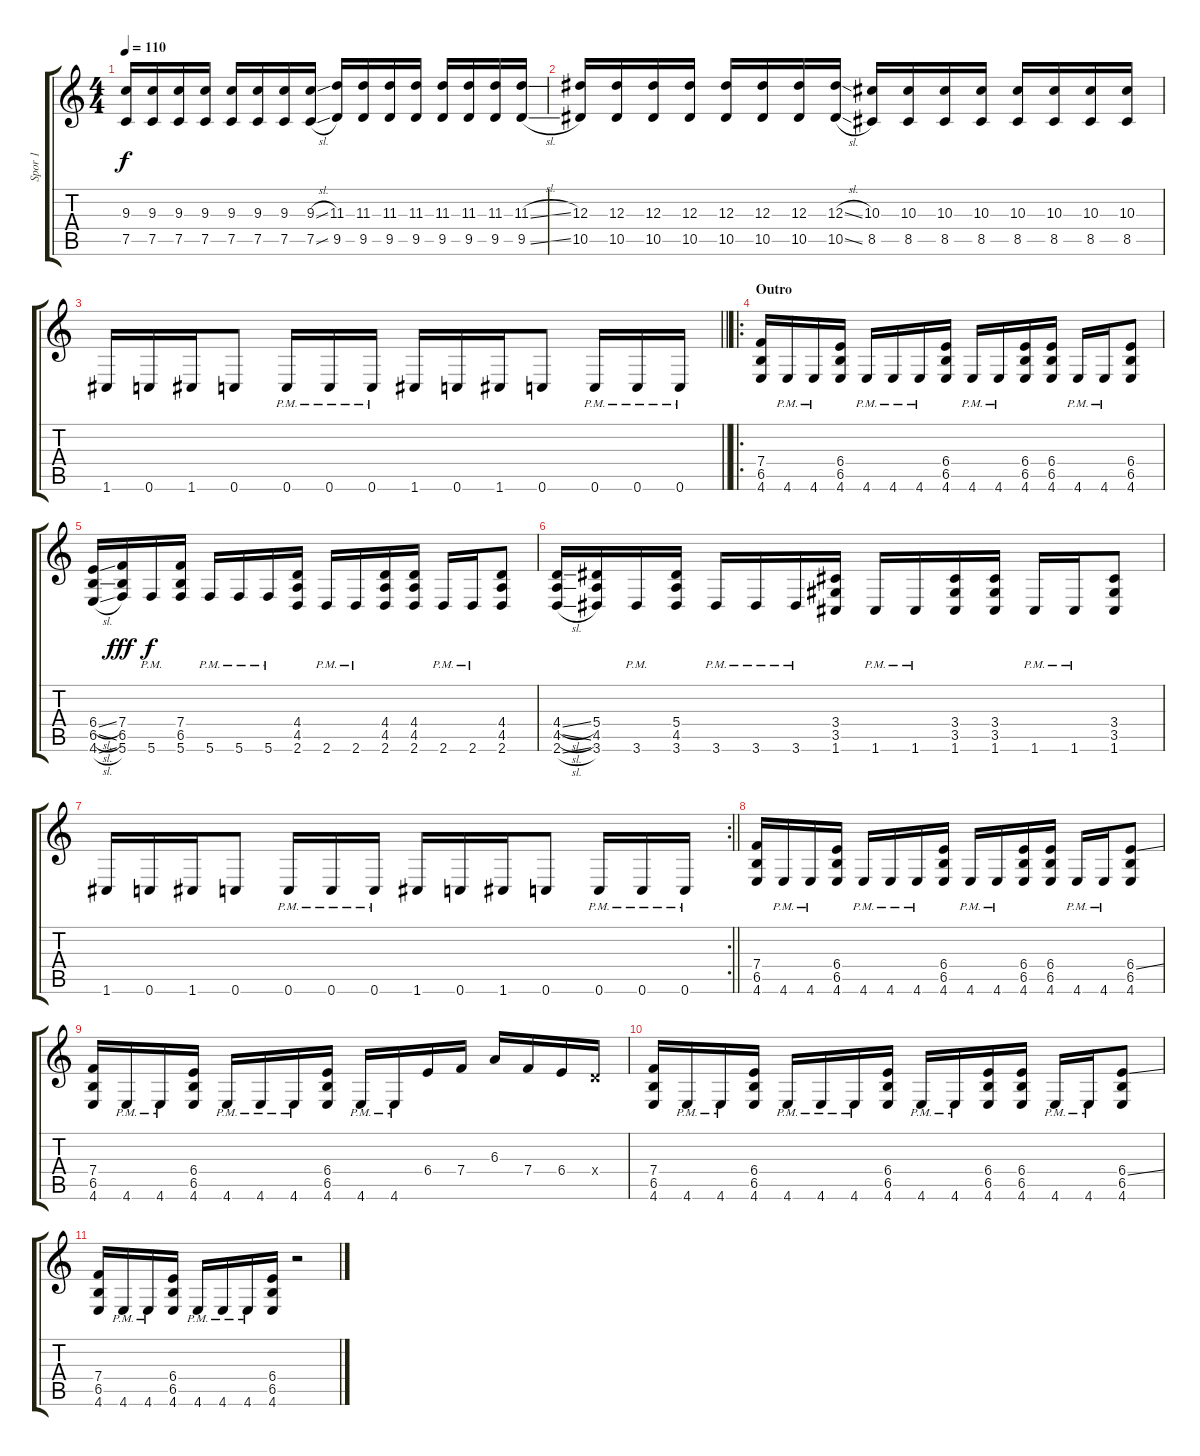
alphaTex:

\track ("Spor 1" "Spor 1") {instrument distortionguitar}
\staff {score tabs}
\tuning (C4 G3 Eb3 Bb2 F2 C2) {hide}
\ts (4 4)
\tempo 110
\clef g2
\ks c
(9.3 7.5).16{dy f} (9.3 7.5).16 (9.3 7.5).16 (9.3 7.5).16 (9.3 7.5).16 (9.3 7.5).16 (9.3 7.5).16 (9.3{sl} 7.5{sl}).16 (11.3 9.5).16 (11.3 9.5).16 (11.3 9.5).16 (11.3 9.5).16 (11.3 9.5).16 (11.3 9.5).16 (11.3 9.5).16 (11.3{sl} 9.5{sl}).16 |
(12.3 10.5).16 (12.3 10.5).16 (12.3 10.5).16 (12.3 10.5).16 (12.3 10.5).16 (12.3 10.5).16 (12.3 10.5).16 (12.3{sl} 10.5{sl}).16 (10.3 8.5).16 (10.3 8.5).16 (10.3 8.5).16 (10.3 8.5).16 (10.3 8.5).16 (10.3 8.5).16 (10.3 8.5).16 (10.3 8.5).16 |
\barLineRight lightlight
1.6.16 0.6.16 1.6.16 0.6.8 0.6{pm}.16 0.6{pm}.16 0.6{pm}.16 1.6.16 0.6.16 1.6.16 0.6.8 0.6{pm}.16 0.6{pm}.16 0.6{pm}.16 |
\ro
\section ("" "Outro")
(7.4 6.5 4.6).16 4.6{pm}.16 4.6{pm}.16 (6.4 6.5 4.6).16 4.6{pm}.16 4.6{pm}.16 4.6{pm}.16 (6.4 6.5 4.6).16 4.6{pm}.16 4.6{pm}.16 (6.4 6.5 4.6).16 (6.4 6.5 4.6).16 4.6{pm}.16 4.6{pm}.16 (6.4 6.5 4.6).8 |
(6.4{sl} 6.5{sl} 4.6{sl}).16 (7.4 6.5 5.6).16{dy fff} 5.6{pm}.16{dy f} (7.4 6.5 5.6).16 5.6{pm}.16 5.6{pm}.16 5.6{pm}.16 (4.4 4.5 2.6).16 2.6{pm}.16 2.6{pm}.16 (4.4 4.5 2.6).16 (4.4 4.5 2.6).16 2.6{pm}.16 2.6{pm}.16 (4.4 4.5 2.6).8 |
(4.4{sl} 4.5{sl} 2.6{sl}).16 (5.4 4.5 3.6).16 3.6{pm}.16 (5.4 4.5 3.6).16 3.6{pm}.16 3.6{pm}.16 3.6{pm}.16 (3.4 3.5 1.6).16 1.6{pm}.16 1.6{pm}.16 (3.4 3.5 1.6).16 (3.4 3.5 1.6).16 1.6{pm}.16 1.6{pm}.16 (3.4 3.5 1.6).8 |
\rc 2
\barLineRight lightlight
1.6.16 0.6.16 1.6.16 0.6.8 0.6{pm}.16 0.6{pm}.16 0.6{pm}.16 1.6.16 0.6.16 1.6.16 0.6.8 0.6{pm}.16 0.6{pm}.16 0.6{pm}.16 |
(7.4 6.5 4.6).16 4.6{pm}.16 4.6{pm}.16 (6.4 6.5 4.6).16 4.6{pm}.16 4.6{pm}.16 4.6{pm}.16 (6.4 6.5 4.6).16 4.6{pm}.16 4.6{pm}.16 (6.4 6.5 4.6).16 (6.4 6.5 4.6).16 4.6{pm}.16 4.6{pm}.16 (6.4{ss} 6.5 4.6).8 |
(7.4 6.5 4.6).16 4.6{pm}.16 4.6{pm}.16 (6.4 6.5 4.6).16 4.6{pm}.16 4.6{pm}.16 4.6{pm}.16 (6.4 6.5 4.6).16 4.6{pm}.16 4.6{pm}.16 6.4.16 7.4.16 6.3.16 7.4.16 6.4.16 4.4{x}.16 |
(7.4 6.5 4.6).16 4.6{pm}.16 4.6{pm}.16 (6.4 6.5 4.6).16 4.6{pm}.16 4.6{pm}.16 4.6{pm}.16 (6.4 6.5 4.6).16 4.6{pm}.16 4.6{pm}.16 (6.4 6.5 4.6).16 (6.4 6.5 4.6).16 4.6{pm}.16 4.6{pm}.16 (6.4{ss} 6.5 4.6).8 |
(7.4 6.5 4.6).16 4.6{pm}.16 4.6{pm}.16 (6.4 6.5 4.6).16 4.6{pm}.16 4.6{pm}.16 4.6{pm}.16 (6.4 6.5 4.6).16 r.2
